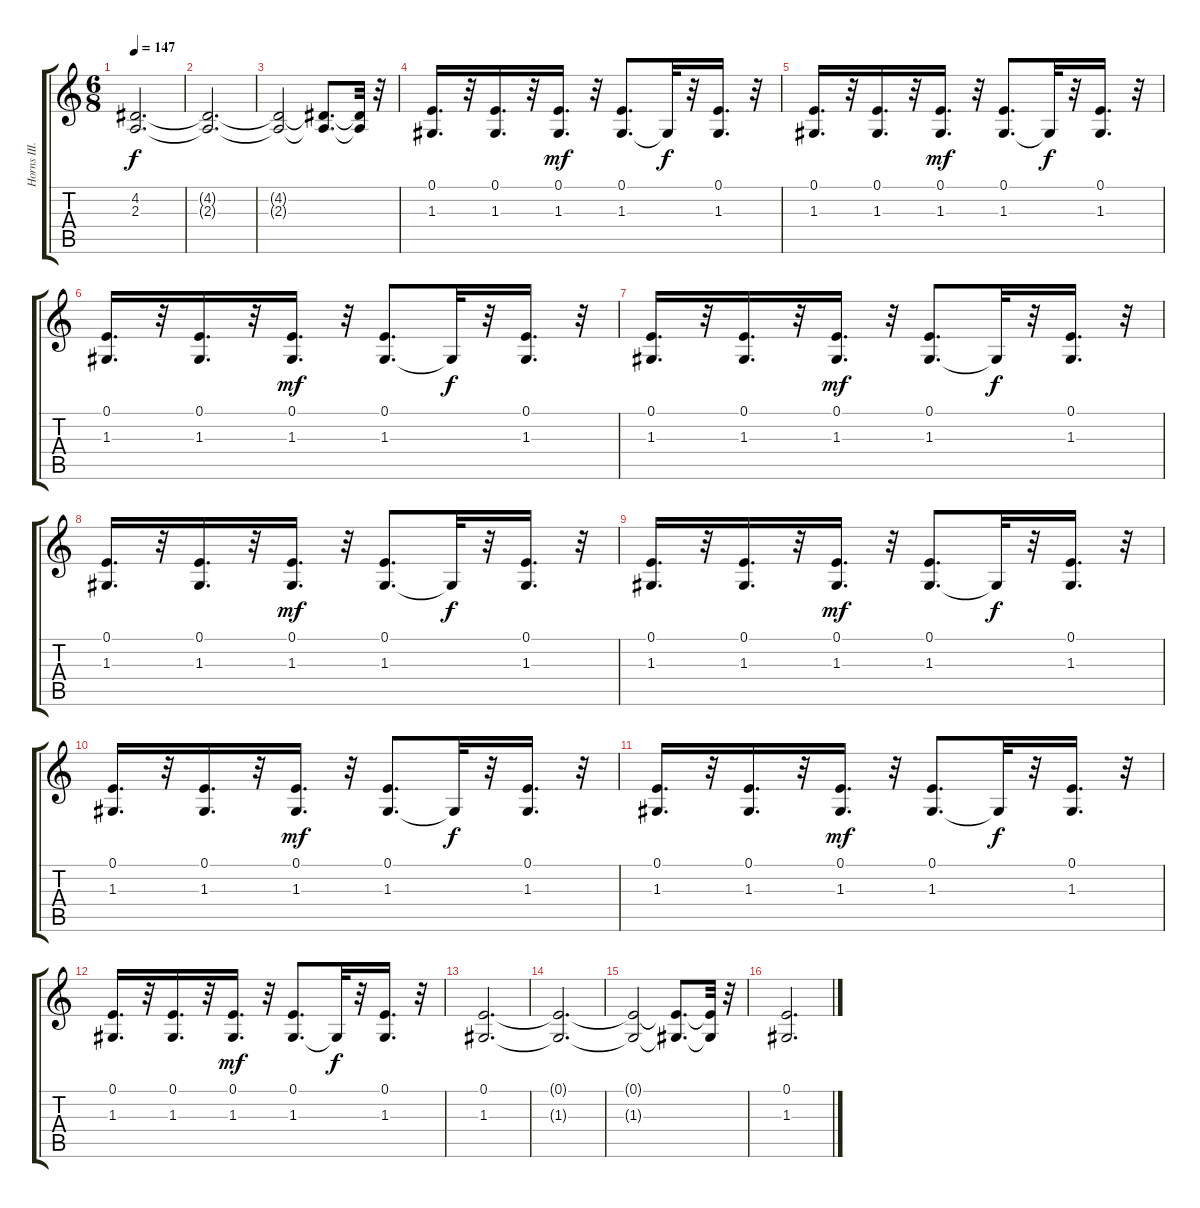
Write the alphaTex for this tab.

\track ("Horns III., IV. E" "Horns III.") {instrument frenchhorn}
\staff {score tabs}
\tuning (E4 B3 G3 D3 A2 E2) {hide}
\ts (6 8)
\tempo 147
\clef g2
\ks c
(4.2 2.3).2{d dy f} |
(4.2{t} 2.3{t}).2{d} |
(4.2{t} 2.3{t}).2 (4.2{t} 2.3{t}).8{d} (4.2{t} 2.3{t}).32 r.32 |
(0.1 1.3).16{d} r.32 (0.1 1.3).16{d} r.32 (0.1 1.3).16{d dy mf} r.32 (0.1 1.3).8{d} 1.3{t}.32{dy f} r.32 (0.1 1.3).16{d} r.32 |
(0.1 1.3).16{d} r.32 (0.1 1.3).16{d} r.32 (0.1 1.3).16{d dy mf} r.32 (0.1 1.3).8{d} 1.3{t}.32{dy f} r.32 (0.1 1.3).16{d} r.32 |
(0.1 1.3).16{d} r.32 (0.1 1.3).16{d} r.32 (0.1 1.3).16{d dy mf} r.32 (0.1 1.3).8{d} 1.3{t}.32{dy f} r.32 (0.1 1.3).16{d} r.32 |
(0.1 1.3).16{d} r.32 (0.1 1.3).16{d} r.32 (0.1 1.3).16{d dy mf} r.32 (0.1 1.3).8{d} 1.3{t}.32{dy f} r.32 (0.1 1.3).16{d} r.32 |
(0.1 1.3).16{d} r.32 (0.1 1.3).16{d} r.32 (0.1 1.3).16{d dy mf} r.32 (0.1 1.3).8{d} 1.3{t}.32{dy f} r.32 (0.1 1.3).16{d} r.32 |
(0.1 1.3).16{d} r.32 (0.1 1.3).16{d} r.32 (0.1 1.3).16{d dy mf} r.32 (0.1 1.3).8{d} 1.3{t}.32{dy f} r.32 (0.1 1.3).16{d} r.32 |
(0.1 1.3).16{d} r.32 (0.1 1.3).16{d} r.32 (0.1 1.3).16{d dy mf} r.32 (0.1 1.3).8{d} 1.3{t}.32{dy f} r.32 (0.1 1.3).16{d} r.32 |
(0.1 1.3).16{d} r.32 (0.1 1.3).16{d} r.32 (0.1 1.3).16{d dy mf} r.32 (0.1 1.3).8{d} 1.3{t}.32{dy f} r.32 (0.1 1.3).16{d} r.32 |
(0.1 1.3).16{d} r.32 (0.1 1.3).16{d} r.32 (0.1 1.3).16{d dy mf} r.32 (0.1 1.3).8{d} 1.3{t}.32{dy f} r.32 (0.1 1.3).16{d} r.32 |
(0.1 1.3).2{d} |
(0.1{t} 1.3{t}).2{d} |
(0.1{t} 1.3{t}).2 (0.1{t} 1.3{t}).8{d} (0.1{t} 1.3{t}).32 r.32 |
(0.1 1.3).2{d}
